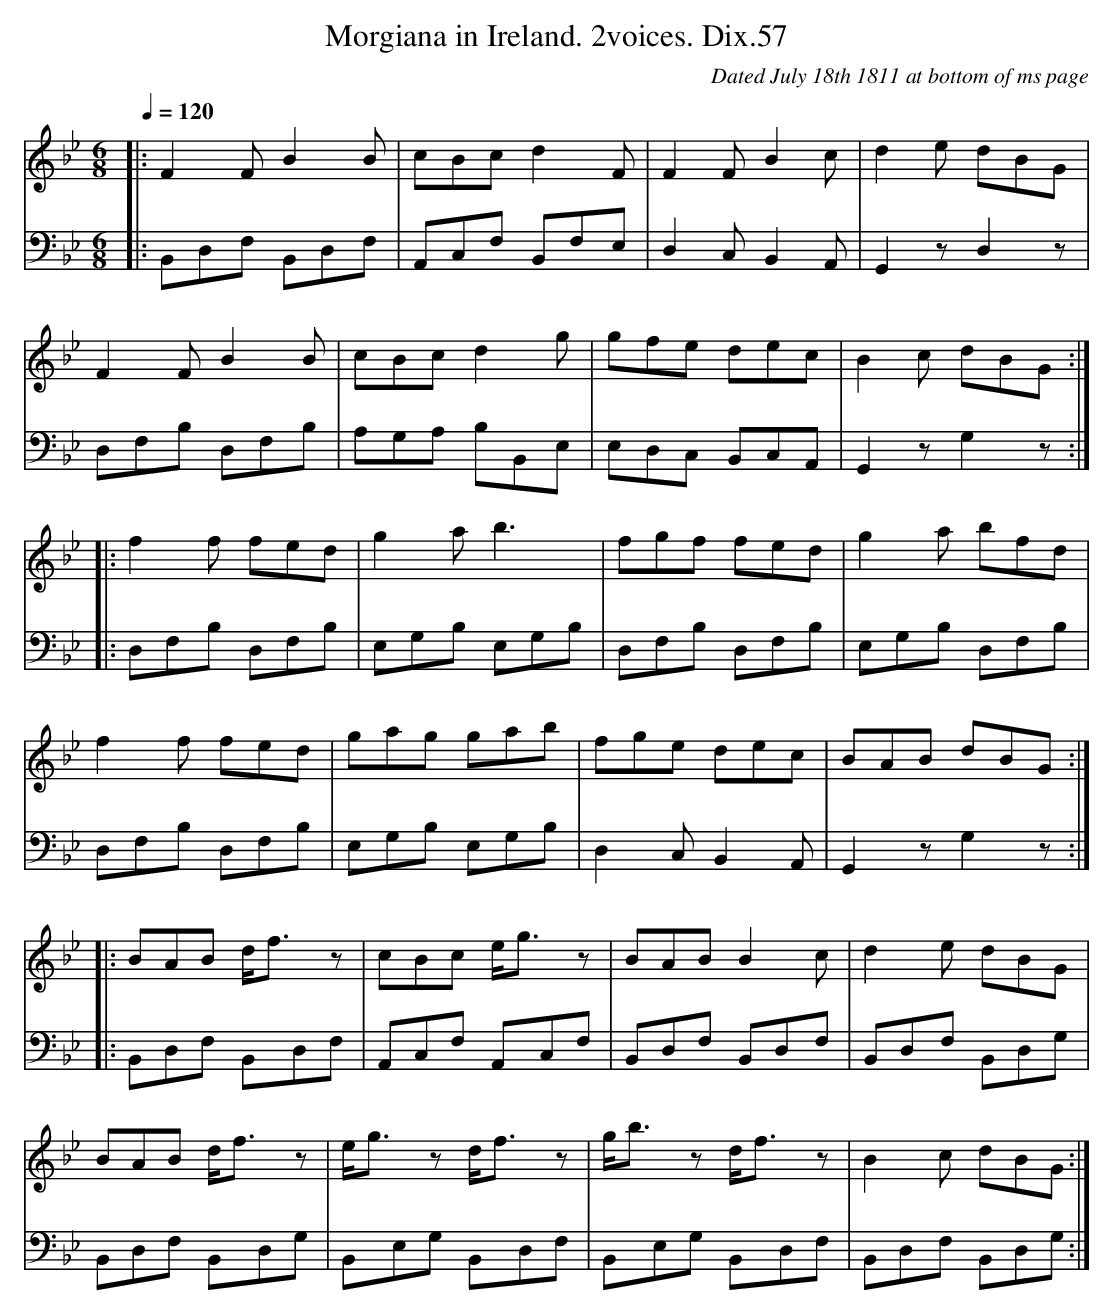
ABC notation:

X:1
T:Morgiana in Ireland. 2voices. Dix.57
M:6/8
L:1/8
Q:1/4=120
C:Dated July 18th 1811 at bottom of ms page
K:Bb
[V:1]|:F2FB2B|cBcd2F|F2FB2c|d2e dBG|
[V:2]|:B,,D,F, B,,D,F,|A,,C,F, B,,F,E,|D,2C,B,,2A,,|G,,2zD,2z|
[V:1]F2FB2B|cBcd2g|gfe dec|B2c dBG:|
[V:2]D,F,B, D,F,B,|A,G,A, B,B,,E,|E,D,C, B,,C,A,,|G,,2zG,2z:|
[V:1]|:f2f fed|g2ab3|fgf fed|g2a bfd|
[V:2]|:D,F,B, D,F,B,|E,G,B, E,G,B,|D,F,B, D,F,B,|E,G,B, D,F,B,|
[V:1]f2f fed|gag gab|fge dec|BAB dBG:|
[V:2]D,F,B, D,F,B,|E,G,B, E,G,B,|D,2C,B,,2A,,|G,,2z G,2z:|
[V:1]|:BAB d<fz|cBc e<gz|BAB B2c|d2e dBG|
[V:2]|:B,,D,F, B,,D,F,|A,,C,F, A,,C,F,|B,,D,F, B,,D,F,|B,,D,F, B,,D,G,|
[V:1]BAB d<fz|e<gz d<fz|g<bz d<fz|B2c dBG:|
[V:2]B,,D,F, B,,D,G,|B,,E,G, B,,D,F,|B,,E,G, B,,D,F,|B,,D,F, B,,D,G,:|
